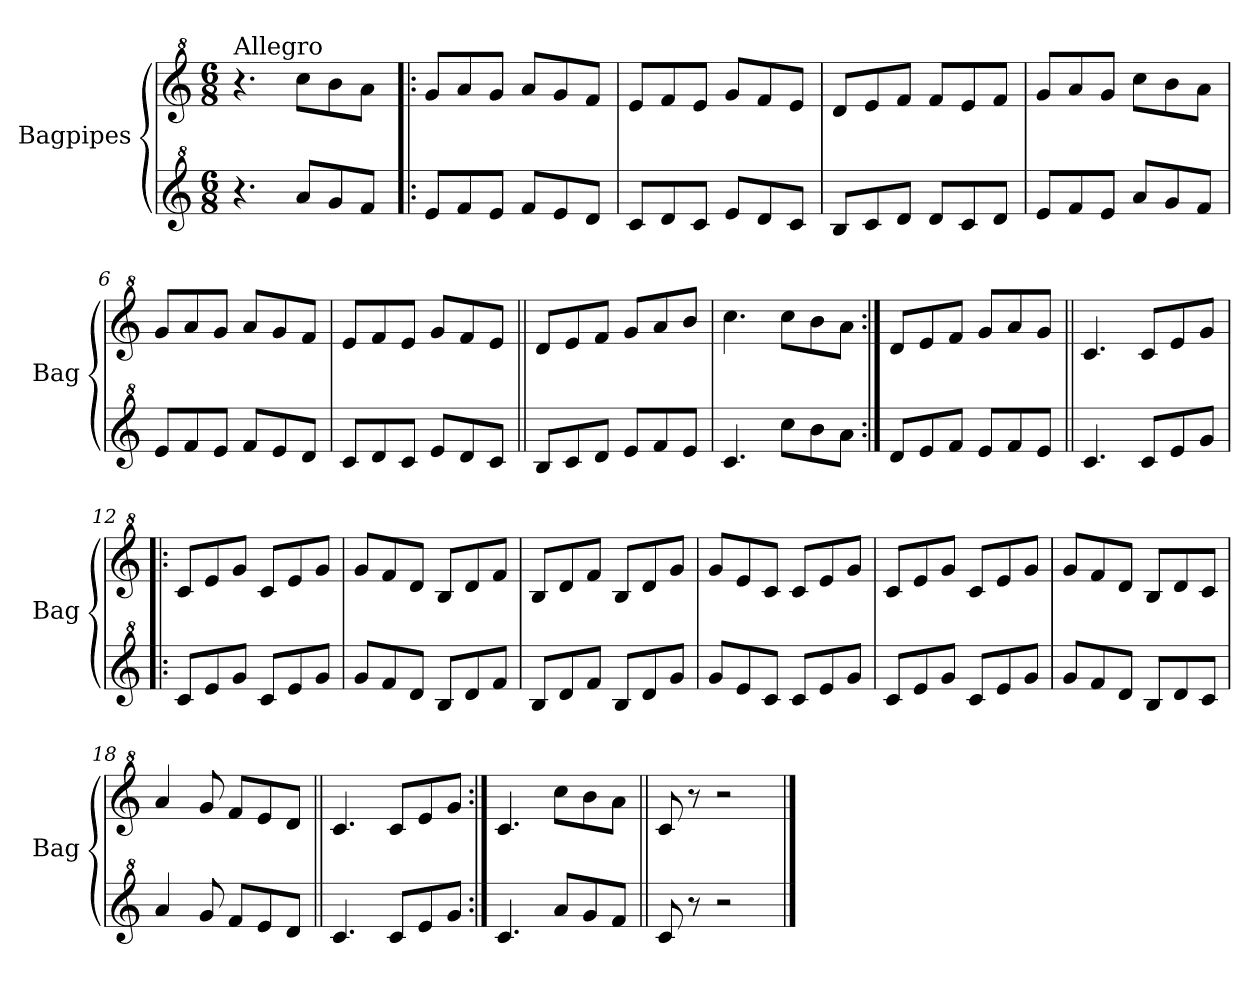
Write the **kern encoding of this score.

**kern	**kern
*part2	*part1
*staff2	*staff1
*I"Bagpipes	*I"Bagpipes
*I'Bag	*I'Bag
*clefG^2	*clefG^2
*k[]	*k[]
*C:	*C:
*M6/8	*M6/8
=1	=1
!	!LO:TX:a:t=Allegro
4.r	4.r
8aa/L	8ccc\L
8gg/	8bb\
8ff/J	8aa\J
=2!|:	=2!|:
8ee/L	8gg/L
8ff/	8aa/
8ee/J	8gg/J
8ff/L	8aa/L
8ee/	8gg/
8dd/J	8ff/J
=3	=3
8cc/L	8ee/L
8dd/	8ff/
8cc/J	8ee/J
8ee/L	8gg/L
8dd/	8ff/
8cc/J	8ee/J
=4	=4
8b/L	8dd/L
8cc/	8ee/
8dd/J	8ff/J
8dd/L	8ff/L
8cc/	8ee/
8dd/J	8ff/J
=5	=5
8ee/L	8gg/L
8ff/	8aa/
8ee/J	8gg/J
8aa/L	8ccc\L
8gg/	8bb\
8ff/J	8aa\J
=6	=6
8ee/L	8gg/L
8ff/	8aa/
8ee/J	8gg/J
8ff/L	8aa/L
8ee/	8gg/
8dd/J	8ff/J
!!LO:LB:g=z
=7	=7
8cc/L	8ee/L
8dd/	8ff/
8cc/J	8ee/J
8ee/L	8gg/L
8dd/	8ff/
8cc/J	8ee/J
=8||	=8||
8b/L	8dd/L
8cc/	8ee/
8dd/J	8ff/J
8ee/L	8gg/L
8ff/	8aa/
8ee/J	8bb/J
=9	=9
4.cc/	4.ccc\
8ccc\L	8ccc\L
8bb\	8bb\
8aa\J	8aa\J
=10:|!	=10:|!
8dd/L	8dd/L
8ee/	8ee/
8ff/J	8ff/J
8ee/L	8gg/L
8ff/	8aa/
8ee/J	8gg/J
=11||	=11||
4.cc/	4.cc/
8cc/L	8cc/L
8ee/	8ee/
8gg/J	8gg/J
=12!|:	=12!|:
8cc/L	8cc/L
8ee/	8ee/
8gg/J	8gg/J
8cc/L	8cc/L
8ee/	8ee/
8gg/J	8gg/J
!!LO:LB:g=z
=13	=13
8gg/L	8gg/L
8ff/	8ff/
8dd/J	8dd/J
8b/L	8b/L
8dd/	8dd/
8ff/J	8ff/J
=14	=14
8b/L	8b/L
8dd/	8dd/
8ff/J	8ff/J
8b/L	8b/L
8dd/	8dd/
8gg/J	8gg/J
=15	=15
8gg/L	8gg/L
8ee/	8ee/
8cc/J	8cc/J
8cc/L	8cc/L
8ee/	8ee/
8gg/J	8gg/J
=16	=16
8cc/L	8cc/L
8ee/	8ee/
8gg/J	8gg/J
8cc/L	8cc/L
8ee/	8ee/
8gg/J	8gg/J
=17	=17
8gg/L	8gg/L
8ff/	8ff/
8dd/J	8dd/J
8b/L	8b/L
8dd/	8dd/
8cc/J	8cc/J
=18	=18
4aa/	4aa/
8gg/	8gg/
8ff/L	8ff/L
8ee/	8ee/
8dd/J	8dd/J
!!LO:LB:g=z
=19||	=19||
4.cc/	4.cc/
8cc/L	8cc/L
8ee/	8ee/
8gg/J	8gg/J
=20:|!	=20:|!
4.cc/	4.cc/
8aa/L	8ccc\L
8gg/	8bb\
8ff/J	8aa\J
=21||	=21||
8cc/	8cc/
8r	8r
2r	2r
==	==
*-	*-
